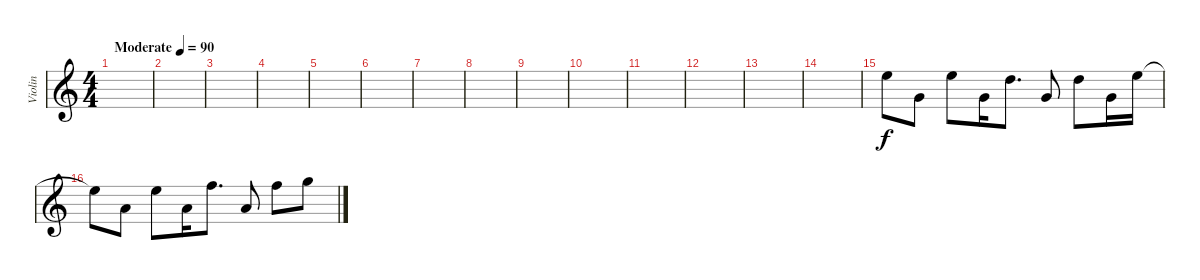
\track ("Violin" "Violin") {instrument violin}
\staff {score}
\tuning (E4 B3 G3 D3 A2 E2) {hide}
\ts (4 4)
\tempo (90 "Moderate")
\clef g2
\ks c
|
|
|
|
|
|
|
|
|
|
|
|
|
|
12.1.8 3.1.8 12.1.8 3.1.16 10.1.8{d} 3.1.8 10.1.8 3.1.16 12.1.16 |
12.1{t}.8 5.1.8 12.1.8 5.1.16 13.1.8{d} 5.1.8 13.1.8 15.1.8
